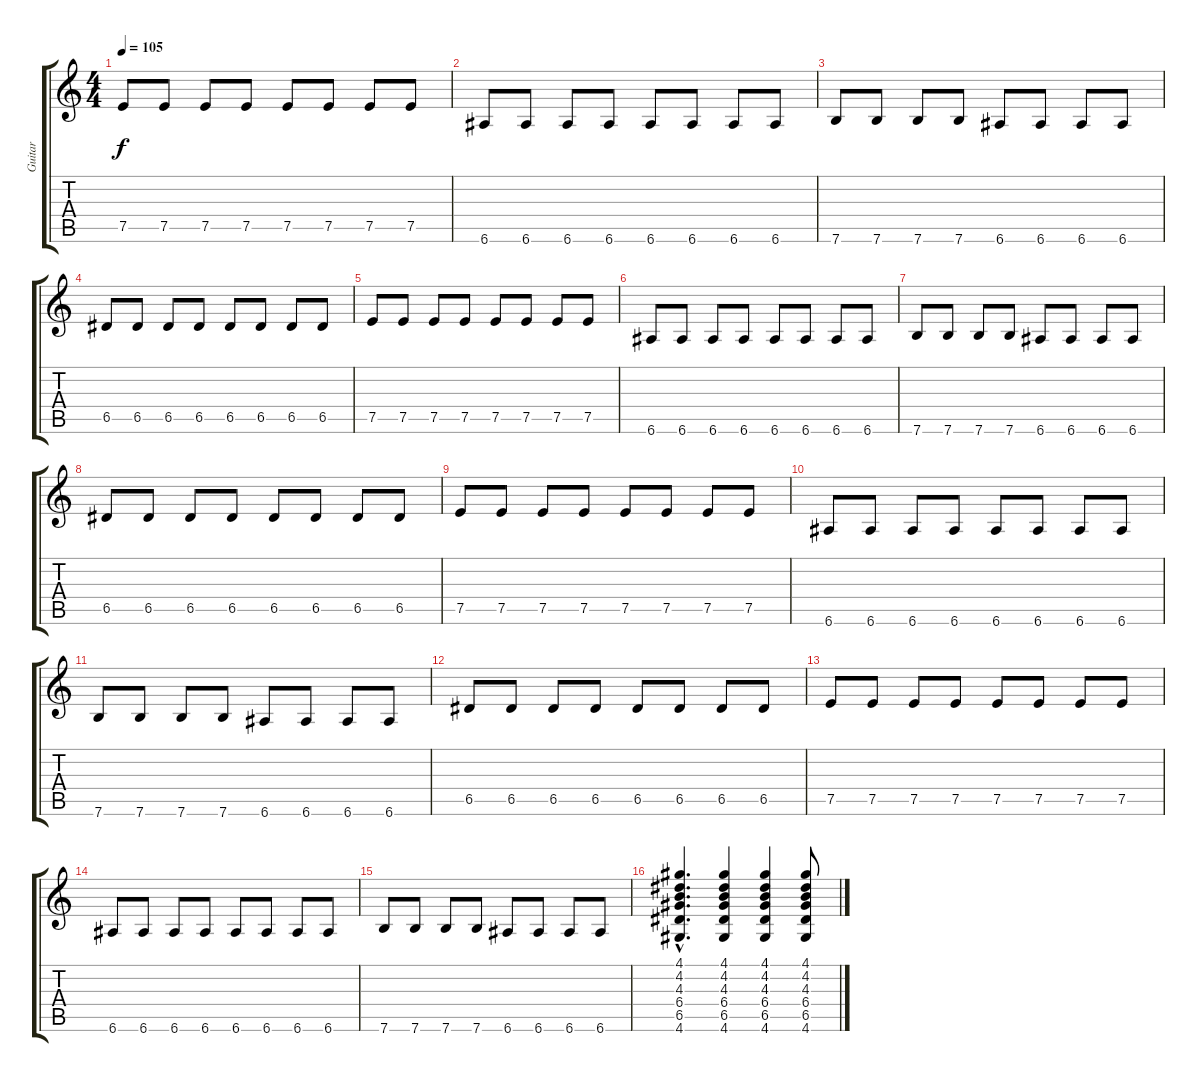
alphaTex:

\track ("Guitar" "Guitar") {instrument distortionguitar}
\staff {score tabs}
\tuning (E4 B3 G3 D3 A2 E2) {hide}
\ts (4 4)
\tempo 105
\clef g2
\ks c
7.5.8{dy f} 7.5.8 7.5.8 7.5.8 7.5.8 7.5.8 7.5.8 7.5.8 |
6.6.8 6.6.8 6.6.8 6.6.8 6.6.8 6.6.8 6.6.8 6.6.8 |
7.6.8 7.6.8 7.6.8 7.6.8 6.6.8 6.6.8 6.6.8 6.6.8 |
6.5.8 6.5.8 6.5.8 6.5.8 6.5.8 6.5.8 6.5.8 6.5.8 |
7.5.8 7.5.8 7.5.8 7.5.8 7.5.8 7.5.8 7.5.8 7.5.8 |
6.6.8 6.6.8 6.6.8 6.6.8 6.6.8 6.6.8 6.6.8 6.6.8 |
7.6.8 7.6.8 7.6.8 7.6.8 6.6.8 6.6.8 6.6.8 6.6.8 |
6.5.8 6.5.8 6.5.8 6.5.8 6.5.8 6.5.8 6.5.8 6.5.8 |
7.5.8 7.5.8 7.5.8 7.5.8 7.5.8 7.5.8 7.5.8 7.5.8 |
6.6.8 6.6.8 6.6.8 6.6.8 6.6.8 6.6.8 6.6.8 6.6.8 |
7.6.8 7.6.8 7.6.8 7.6.8 6.6.8 6.6.8 6.6.8 6.6.8 |
6.5.8 6.5.8 6.5.8 6.5.8 6.5.8 6.5.8 6.5.8 6.5.8 |
7.5.8 7.5.8 7.5.8 7.5.8 7.5.8 7.5.8 7.5.8 7.5.8 |
6.6.8 6.6.8 6.6.8 6.6.8 6.6.8 6.6.8 6.6.8 6.6.8 |
7.6.8 7.6.8 7.6.8 7.6.8 6.6.8 6.6.8 6.6.8 6.6.8 |
(4.1{hac} 4.2{hac} 4.3{hac} 6.4{hac} 6.5{hac} 4.6{hac}).4{d instrument electricguitarclean} (4.1 4.2 4.3 6.4 6.5 4.6).4 (4.1 4.2 4.3 6.4 6.5 4.6).4 (4.1 4.2 4.3 6.4 6.5 4.6).8
